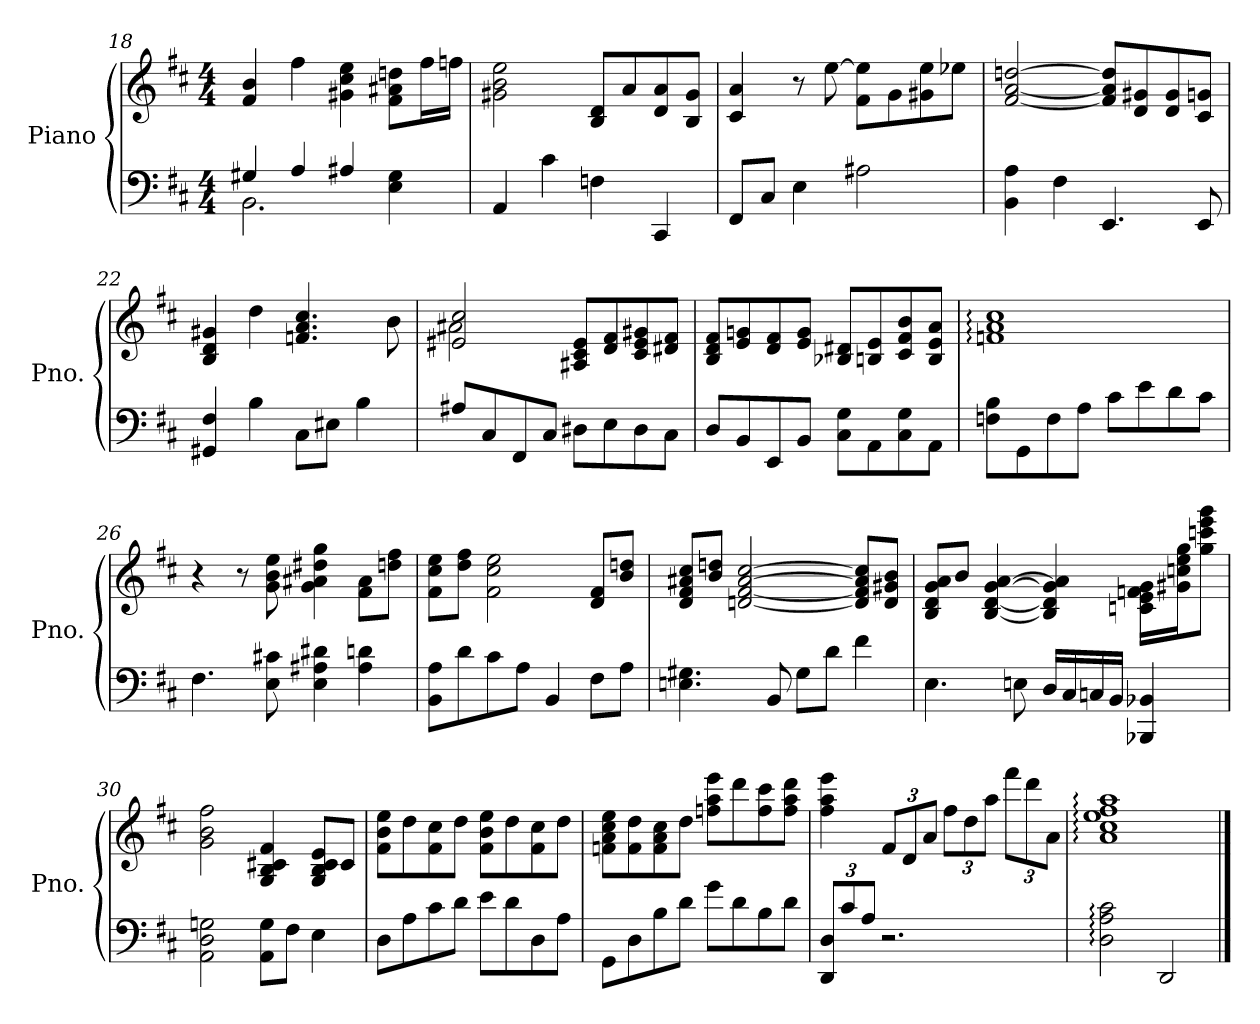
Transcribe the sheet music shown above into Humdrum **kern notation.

**kern	**kern
*part1	*part1
*staff2	*staff1
*I"Piano	*
*I'Pno.	*
*clefF4	*clefG2
*k[f#c#]	*k[f#c#]
*M4/4	*M4/4
=18	=18
*^	*
4G#X/	2.BB\	4f#/ 4b/
4A/	.	4ff#\
4A#X/	.	4g#X\ 4cc#\ 4ee\
4E\ 4G#\	4ryy	8f#\ 8a#X\ 8ddn\L
.	.	16ff#\L
.	.	16ffn\JJ
*v	*v	*
=19	=19
4AA/	2g#X\ 2b\ 2ee\
4c#\	.
4Fn\	8B/ 8d/L
.	8a/
4CC#/	8d/ 8a/
.	8B/ 8g#/J
=20	=20
8FF#/L	4c#/ 4a/
8C#/J	.
4E\	8r
.	[8ee\
2A#X\	8f#\ 8ee\]L
.	8g\
.	8g#X\ 8ee\
.	8ee-X\J
=21	=21
4BB\ 4A\	[2f#/ [2a/ [2ddn/
4F#\	.
4.EE/	8f#/] 8a/] 8dd/]L
.	8d/ 8g#X/
.	8d/ 8g#/
8EE/	8c#/ 8gn/J
=22	=22
4GG#X/ 4F#/	4B/ 4d/ 4g#X/
4B\	4dd\
8C#\L	4.fn/ 4.a/ 4.cc#/
8E#X\J	.
4B\	.
.	8b\
!!LO:LB:g=z
=23	=23
*	*^
8A#X/L	2e#X/ 2cc#/	2a#X\
8C#/	.	.
8FF#/	.	.
8C#/J	.	.
8D#X\L	8A#X/ 8c#/ 8e#/L	2ryy
8E\	8d/ 8f#/	.
8D#\	8c#/ 8e#/ 8g#X/	.
8C#\J	8d#X/ 8f#/J	.
*	*v	*v
=24	=24
8D/L	8B/ 8d/ 8f#/L
8BB/	8e/ 8gn/
8EE/	8d/ 8f#/
8BB/J	8e/ 8g/J
8C#\ 8G\L	8B-X/ 8d#X/L
8AA\	8Bn/ 8e/
8C#\ 8G\	8c#/ 8f#/ 8b/
8AA\J	8B/ 8e/ 8a/J
=25	=25
8Fn\ 8B\L	1fn: 1a: 1cc#:
8GG\	.
8F\	.
8A\J	.
8c#\L	.
8e\	.
8d\	.
8c#\J	.
=26	=26
4.F#\	4r
.	8r
8E\ 8c#X\	8g\ 8b\ 8ee\
4E\ 4A#X\ 4d#X\	4g\ 4a#X\ 4dd#X\ 4gg\
4A#\ 4dn\	8f#\ 8a#\L
.	8ddn\ 8ff#\J
=27	=27
8BB\ 8A\L	8f#\ 8cc#\ 8ee\L
8d\	8dd\ 8ff#\J
8c#\	2f#\ 2cc#\ 2ee\
8A\J	.
4BB/	.
8F#\L	8d/ 8f#/L
8A\J	8b/ 8ddn/J
!!LO:LB:g=z
=28	=28
4.En\ 4.G#X\	8d/ 8f#/ 8a#X/ 8cc#/L
.	8b/ 8ddn/J
.	[2dn/ [2f#/ [2a#/ [2cc#/
8BB/	.
8G#\L	.
8d\J	.
4f#\	8d/] 8f#/] 8a#/] 8cc#/]L
.	8d/ 8g#X/ 8b/J
=29	=29
4.E\	8B/ 8d/ 8g/ 8a/L
.	8b/J
.	[4B/ [4d/ [4g/ [4a/
8En\	.
16D/LL	4B/] 4d/] 4g/] 4a/]
16C#/	.
16Cn/	.
16BB/JJ	.
*	*MM35
4BBB-X/ 4BB-X/	16cn\ 16e\ 16fn\ 16g\LL
.	16g#X\ 16ccn\ 16ee\ 16gg\J
.	8gg\ 8cccn\ 8eee\ 8ggg\J
=30	=30
*	*MM80
2AA\ 2D\ 2Gn\	2g\ 2b\ 2ff#\
8AA\ 8G\L	4G/ 4B/ 4c#X/ 4f#/
8F#\J	.
4E\	8G/ 8B/ 8c#/ 8e/L
.	8c#/J
=31	=31
8D\L	8f#\ 8b\ 8ee\L
8A\	8dd\
8c#\	8f#\ 8cc#\
8d\J	8dd\J
8e\L	8f#\ 8b\ 8ee\L
8d\	8dd\
8D\	8f#\ 8cc#\
8A\J	8dd\J
=32	=32
8GG\L	8fn\ 8a\ 8cc#\ 8ee\L
8D\	8f\ 8dd\
8B\	8f\ 8a\ 8cc#\
8d\J	8dd\J
8g\L	8ffn\ 8aa\ 8eee\L
8d\	8ddd\
8B\	8ff\ 8ccc#\
8d\J	8ff\ 8aa\ 8ddd\J
!!LO:LB:g=z
=33	=33
*Xbrackettup	*
12DD/ 12D/L	4ff#\ 4aa\ 4eee\
12c#/	.
12A/J	.
*	*Xbrackettup
2.r	12f#/L
.	12d/
.	12a/J
.	12ff#\L
.	12dd\
.	12aa\J
.	12fff#\L
.	12ddd\
.	12a\J
=34	=34
2D\: 2A\: 2c#\:	1a: 1cc#: 1ee: 1ff#: 1aa:
2DD/	.
==	==
*-	*-
